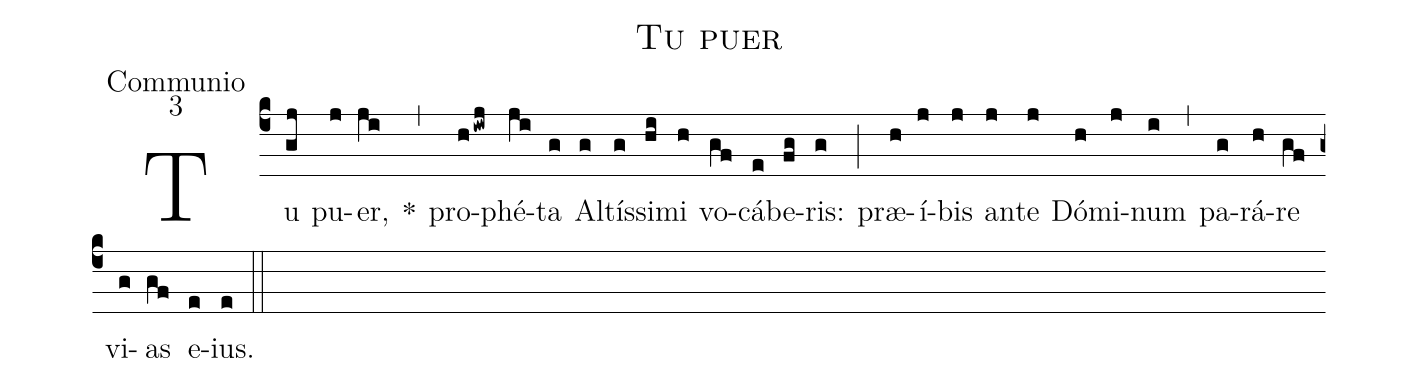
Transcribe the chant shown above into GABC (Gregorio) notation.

name:Tu puer;
office-part:Communio;
mode:3;
%%
(c4)Tu(gj) pu(j)er,(ji) *(,) pro(hiwj)phé(ji)ta(g) Al(g)tís(g)si(hi)mi(h) vo(gf)cá(e)be(fg)ris:(g) (;) præ(h)í(j)bis(j) an(j)te(j) Dó(h)mi(j)num(i) (,) pa(g)rá(h)re(gf) vi(g)as(gf) e(e)ius.(e) (::)
